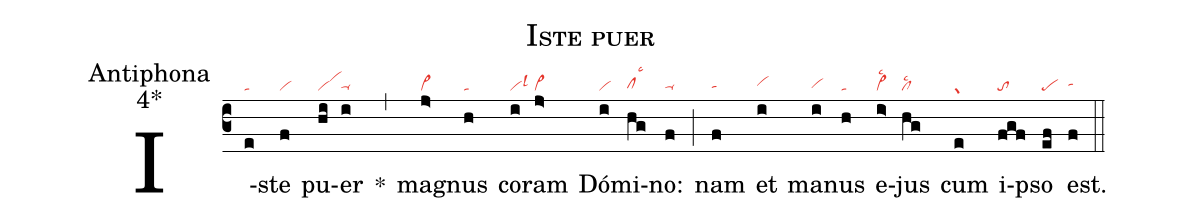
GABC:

name:Iste puer;
office-part:Antiphona;
mode:4*;
nabc-lines:1;
%%
(c3)
I(e|ta)ste(f|vi) pu(hi|vivihj)er(i|ta-hg) *(,)
ma(j>|vi>)gnus(h|ta) co(i|vilsl3)ram(j>|vi>) Dó(i|vi)mi(hg|clhglsc3)no:(f|ta-hg) (;)
nam(f|tahg) et(i|vihh) ma(i|vihg)nus(h|ta) e(i>|vi>lsc2)jus(hg|cllsc2) cum(e|gr) i(fgf|to)pso(ef|pe) est.(f|tahh) (::)
